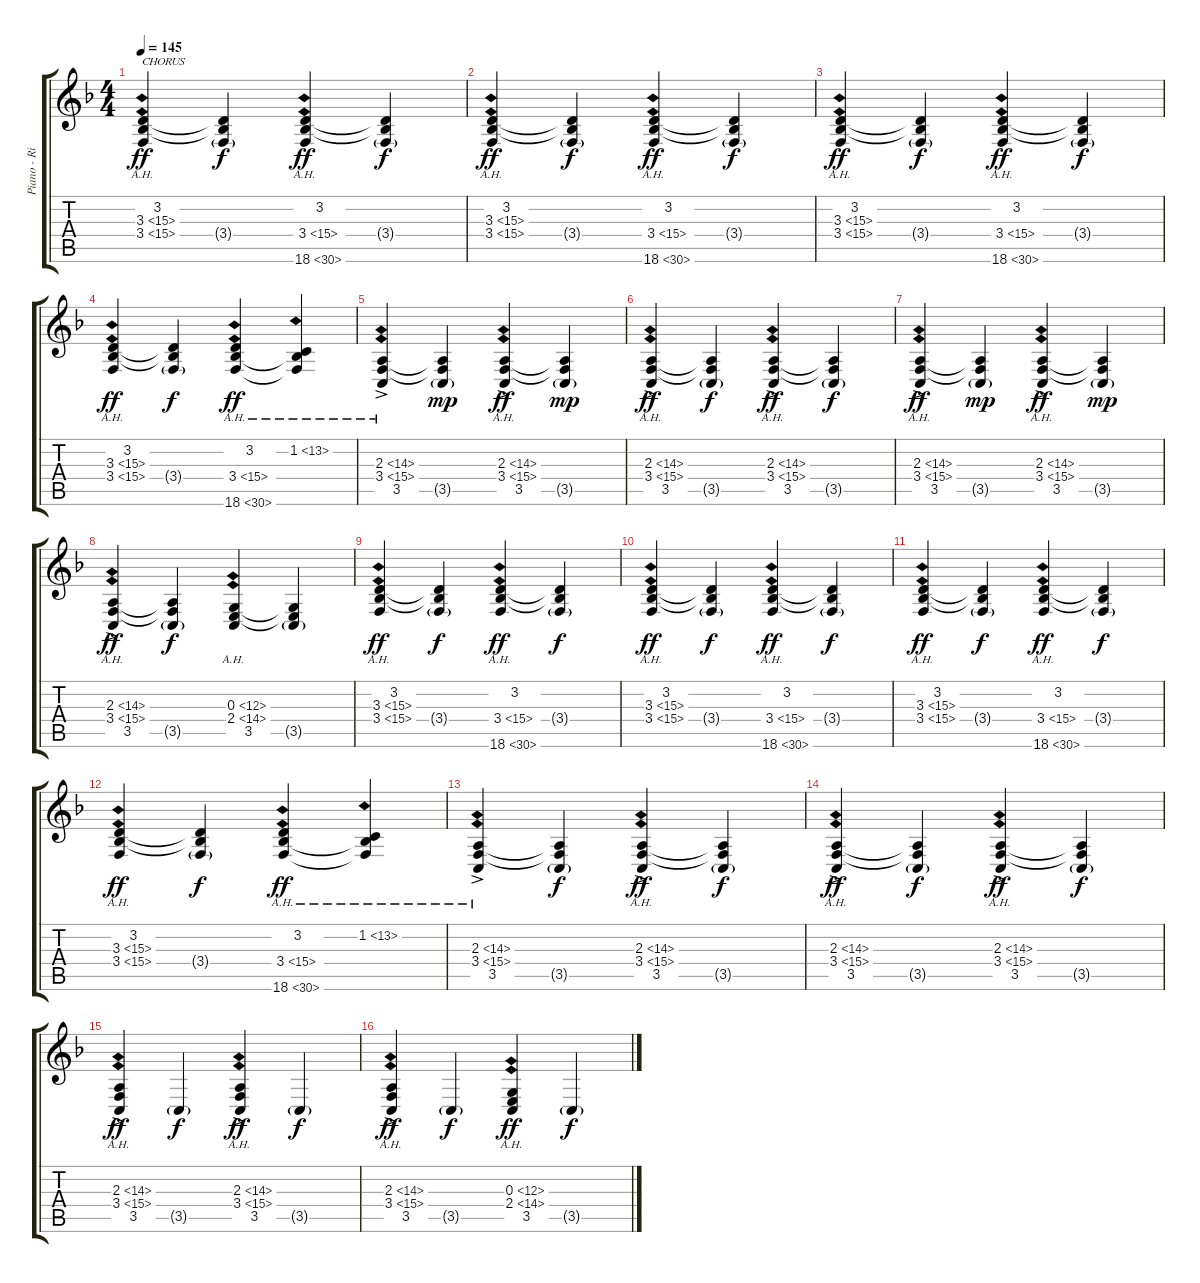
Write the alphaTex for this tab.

\track ("Piano - Right Hand" "Piano - Ri") {instrument acousticgrandpiano}
\staff {score tabs}
\tuning (E4 B3 G3 D3 A2 E2) {hide}
\ts (4 4)
\tempo 145
\clef g2
\ks f
(3.2 3.3{ah 12} 3.4{ah 12}).4{txt "CHORUS" dy ff} (3.2{t} 3.3{t} 3.4{g}).4{dy f} (3.2 3.4{ah 12} 18.6{ah 12}).4{dy ff} (3.2{t} 3.4{g} 18.6{t}).4{dy f} |
(3.2 3.3{ah 12} 3.4{ah 12}).4{dy ff} (3.2{t} 3.3{t} 3.4{g}).4{dy f} (3.2 3.4{ah 12} 18.6{ah 12}).4{dy ff} (3.2{t} 3.4{g} 18.6{t}).4{dy f} |
(3.2 3.3{ah 12} 3.4{ah 12}).4{dy ff} (3.2{t} 3.3{t} 3.4{g}).4{dy f} (3.2 3.4{ah 12} 18.6{ah 12}).4{dy ff} (3.2{t} 3.4{g} 18.6{t}).4{dy f} |
(3.2 3.3{ah 12} 3.4{ah 12}).4{dy ff} (3.2{t} 3.3{t} 3.4{g}).4{dy f} (3.2 3.4{ah 12} 18.6{ah 12}).4{dy ff} (1.2{ah 12} 3.4{t} 18.6{t}).4 |
(2.3{ah 12 ac} 3.4{ah 12} 3.5).4 (2.3{t} 3.4{t} 3.5{g}).4{dy mp} (2.3{ah 12 ac} 3.4{ah 12} 3.5).4{dy ff} (2.3{t} 3.4{t} 3.5{g}).4{dy mp} |
(2.3{ah 12 ac} 3.4{ah 12} 3.5).4{dy ff} (2.3{t} 3.4{t} 3.5{g}).4{dy f} (2.3{ah 12 ac} 3.4{ah 12} 3.5).4{dy ff} (2.3{t} 3.4{t} 3.5{g}).4{dy f} |
(2.3{ah 12 ac} 3.4{ah 12} 3.5).4{dy ff} (2.3{t} 3.4{t} 3.5{g}).4{dy mp} (2.3{ah 12 ac} 3.4{ah 12} 3.5).4{dy ff} (2.3{t} 3.4{t} 3.5{g}).4{dy mp} |
(2.3{ah 12 ac} 3.4{ah 12} 3.5).4{dy ff} (2.3{t} 3.4{t} 3.5{g}).4{dy f} (0.3{ah 12} 2.4{ah 12} 3.5).4 (0.3{t} 2.4{t} 3.5{g}).4 |
(3.2 3.3{ah 12} 3.4{ah 12}).4{dy ff} (3.2{t} 3.3{t} 3.4{g}).4{dy f} (3.2 3.4{ah 12} 18.6{ah 12}).4{dy ff} (3.2{t} 3.4{g} 18.6{t}).4{dy f} |
(3.2 3.3{ah 12} 3.4{ah 12}).4{dy ff} (3.2{t} 3.3{t} 3.4{g}).4{dy f} (3.2 3.4{ah 12} 18.6{ah 12}).4{dy ff} (3.2{t} 3.4{g} 18.6{t}).4{dy f} |
(3.2 3.3{ah 12} 3.4{ah 12}).4{dy ff} (3.2{t} 3.3{t} 3.4{g}).4{dy f} (3.2 3.4{ah 12} 18.6{ah 12}).4{dy ff} (3.2{t} 3.4{g} 18.6{t}).4{dy f} |
(3.2 3.3{ah 12} 3.4{ah 12}).4{dy ff} (3.2{t} 3.3{t} 3.4{g}).4{dy f} (3.2 3.4{ah 12} 18.6{ah 12}).4{dy ff} (1.2{ah 12} 3.4{t} 18.6{t}).4 |
(2.3{ah 12 ac} 3.4{ah 12} 3.5).4 (2.3{t} 3.4{t} 3.5{g}).4{dy f} (2.3{ah 12 ac} 3.4{ah 12} 3.5).4{dy ff} (2.3{t} 3.4{t} 3.5{g}).4{dy f} |
(2.3{ah 12 ac} 3.4{ah 12} 3.5).4{dy ff} (2.3{t} 3.4{t} 3.5{g}).4{dy f} (2.3{ah 12 ac} 3.4{ah 12} 3.5).4{dy ff} (2.3{t} 3.4{t} 3.5{g}).4{dy f} |
(2.3{ah 12 ac} 3.4{ah 12} 3.5).4{dy ff} 3.5{g}.4{dy f} (2.3{ah 12 ac} 3.4{ah 12} 3.5).4{dy ff} 3.5{g}.4{dy f} |
(2.3{ah 12 ac} 3.4{ah 12} 3.5).4{dy ff} 3.5{g}.4{dy f} (0.3{ah 12} 2.4{ah 12} 3.5).4{dy ff} 3.5{g}.4{dy f}
